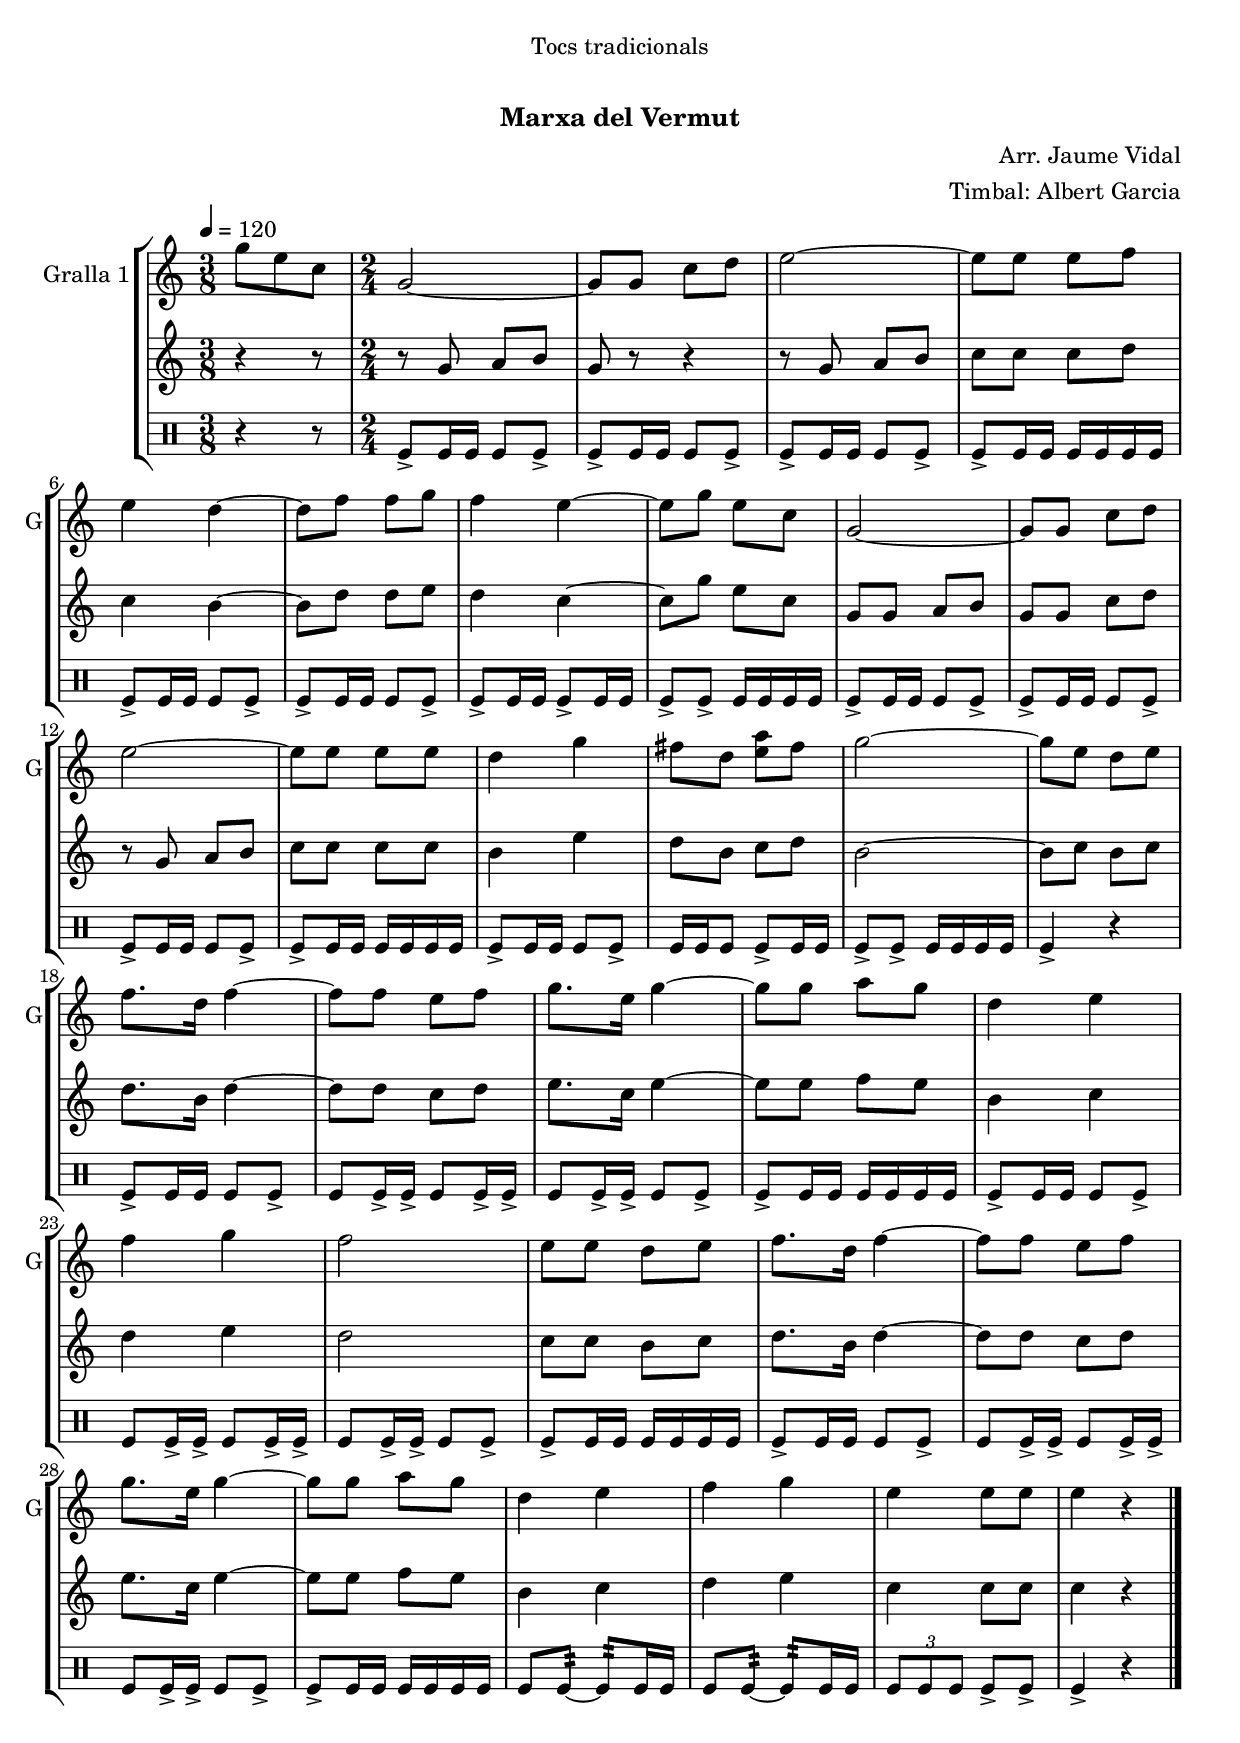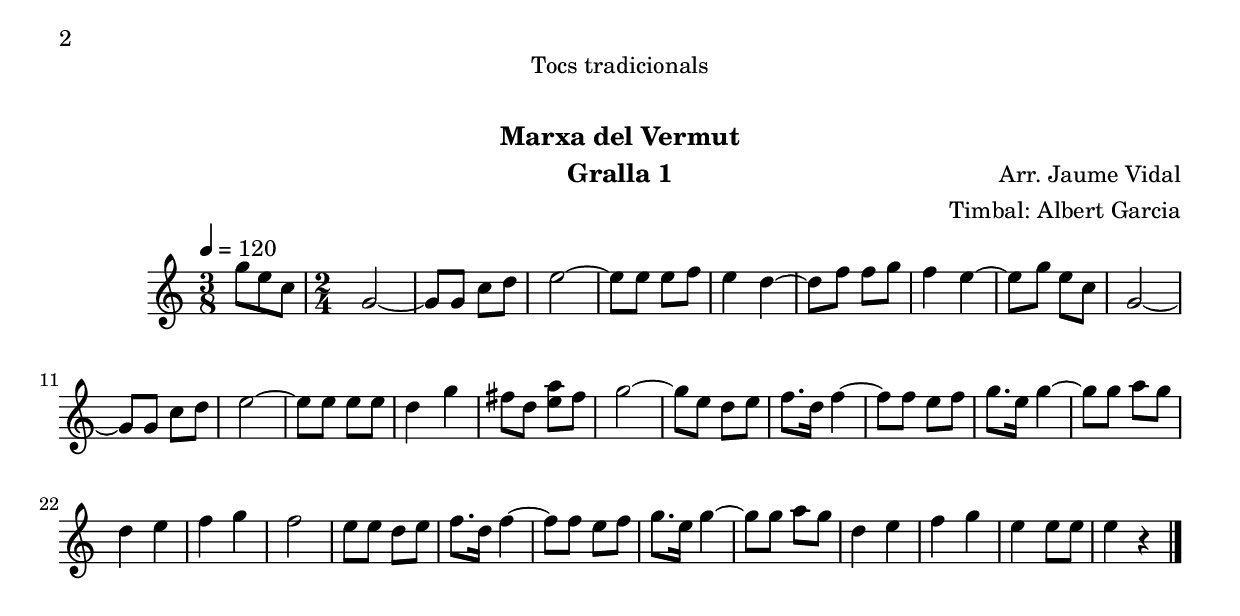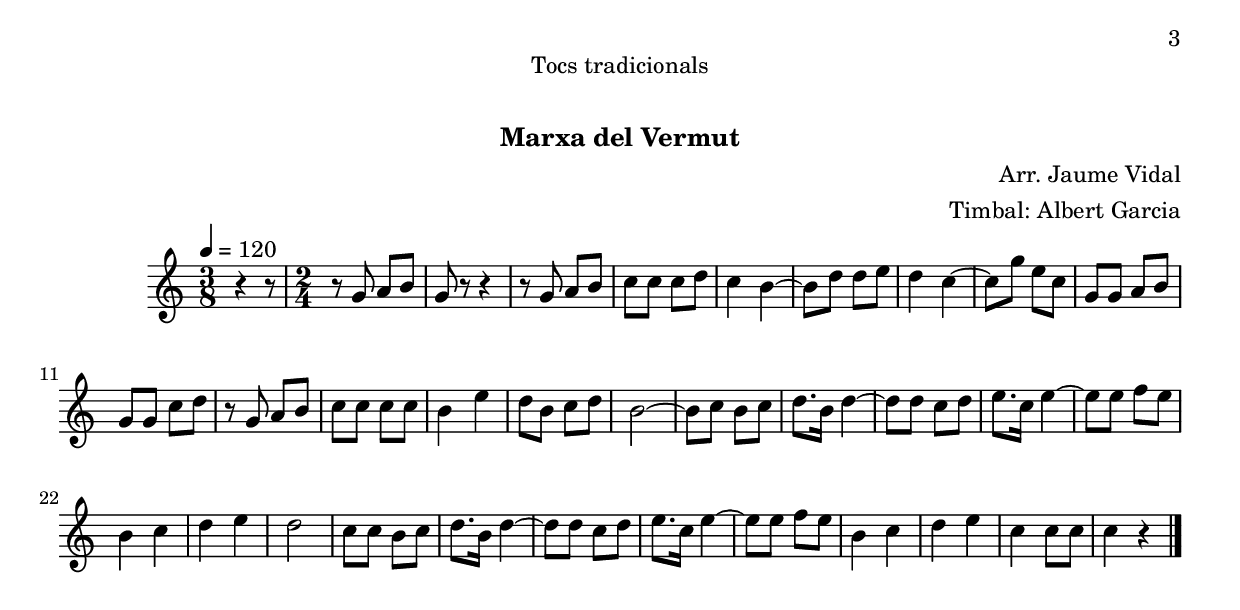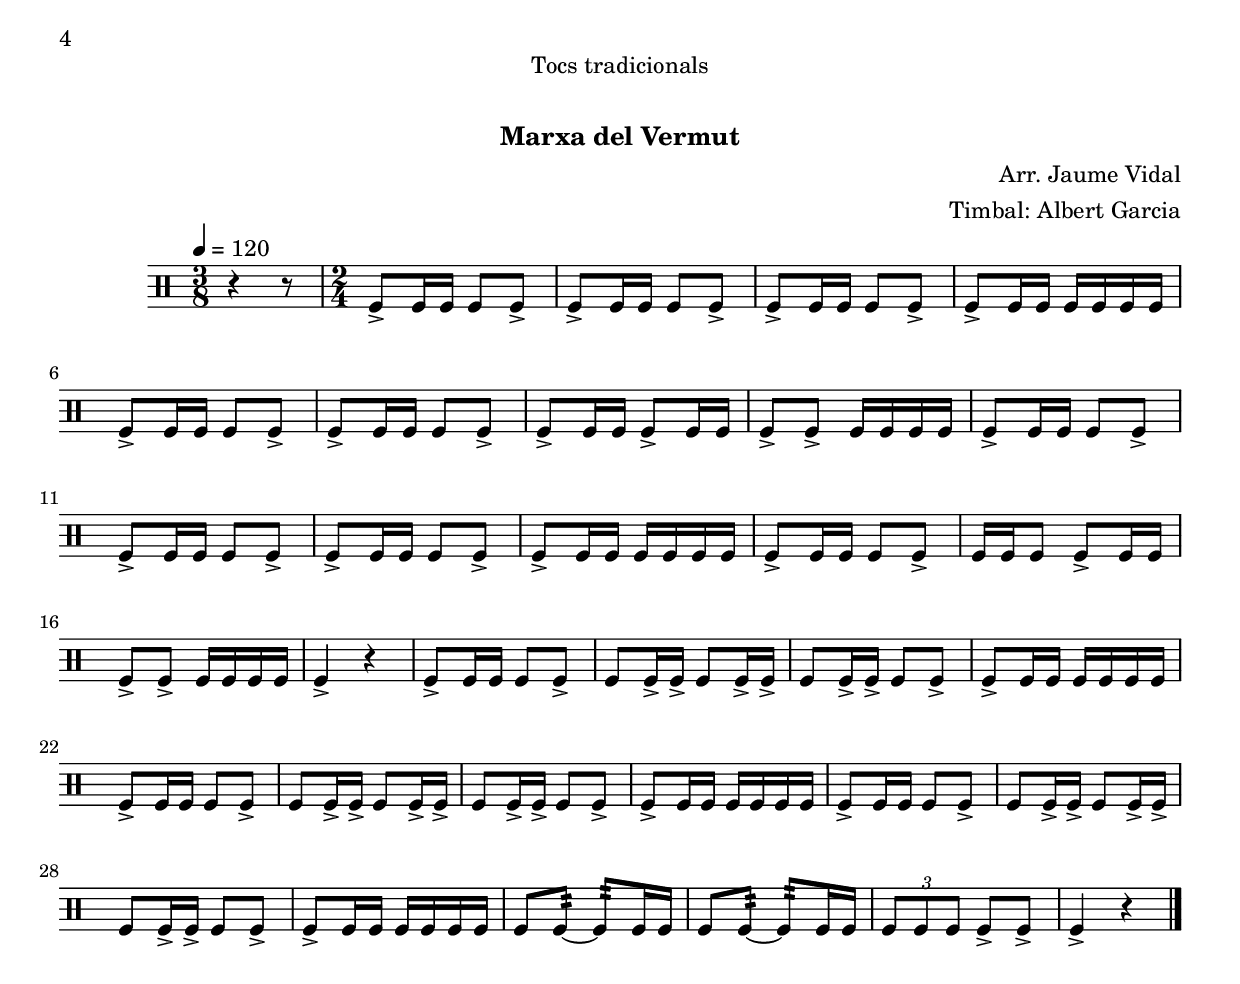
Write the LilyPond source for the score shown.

\version "2.22.1"

\header {
  dedication="Tocs tradicionals"
  title="   "
  subtitle="Marxa del Vermut"
  subsubtitle=""
  poet=""
  meter=""
  piece=""
  composer="Arr. Jaume Vidal"
  arranger="Timbal: Albert Garcia"
  opus=""
  instrument=""
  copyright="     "
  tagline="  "
}

liniaroAa =
\relative g''
{
  \tempo 4=120
  \clef treble
  \key c \major
  \time 3/8
  g8 e c  |
  \time 2/4   g2 ~  |
  g8 g c d  |
  e2 ~  |
  %05
  e8 e e f  |
  e4 d ~  |
  d8 f f g  |
  f4 e ~  |
  e8 g e c  |
  %10
  g2 ~  |
  g8 g c d  |
  e2 ~  |
  e8 e e e  |
  d4 g  |
  %15
  fis8 d <e a> fis  |
  g2 ~  |
  g8 e d e  |
  f8. d16 f4 ~  |
  f8 f e f  |
  %20
  g8. e16 g4 ~  |
  g8 g a g  |
  d4 e  |
  f4 g  |
  f2  |
  %25
  e8 e d e  |
  f8. d16 f4 ~  |
  f8 f e f  |
  g8. e16 g4 ~  |
  g8 g a g  |
  %30
  d4 e  |
  f4 g  |
  e4 e8 e  |
  e4 r  \bar "|."
}

liniaroAb =
\relative g'
{
  \tempo 4=120
  \clef treble
  \key c \major
  \time 3/8
  r4 r8  |
  \time 2/4   r8 g a b  |
  g8 r r4  |
  r8 g a b  |
  %05
  c8 c c d  |
  c4 b ~  |
  b8 d d e  |
  d4 c ~  |
  c8 g' e c  |
  %10
  g8 g a b  |
  g8 g c d  |
  r8 g, a b  |
  c8 c c c  |
  b4 e  |
  %15
  d8 b c d  |
  b2 ~  |
  b8 c b c  |
  d8. b16 d4 ~  |
  d8 d c d  |
  %20
  e8. c16 e4 ~  |
  e8 e f e  |
  b4 c  |
  d4 e  |
  d2  |
  %25
  c8 c b c  |
  d8. b16 d4 ~  |
  d8 d c d  |
  e8. c16 e4 ~  |
  e8 e f e  |
  %30
  b4 c  |
  d4 e  |
  c4 c8 c  |
  c4 r  \bar "|."
}

liniaroAc =
\drummode
{
  \tempo 4=120
  \time 3/8
  r4 r8  |
  \time 2/4   tomfl8-> tomfl16 tomfl tomfl8 tomfl->  |
  tomfl8-> tomfl16 tomfl tomfl8 tomfl->  |
  tomfl8-> tomfl16 tomfl tomfl8 tomfl->  |
  %05
  tomfl8-> tomfl16 tomfl tomfl tomfl tomfl tomfl  |
  tomfl8-> tomfl16 tomfl tomfl8 tomfl->  |
  tomfl8-> tomfl16 tomfl tomfl8 tomfl->  |
  tomfl8-> tomfl16 tomfl tomfl8-> tomfl16 tomfl  |
  tomfl8-> tomfl-> tomfl16 tomfl tomfl tomfl  |
  %10
  tomfl8-> tomfl16 tomfl tomfl8 tomfl->  |
  tomfl8-> tomfl16 tomfl tomfl8 tomfl->  |
  tomfl8-> tomfl16 tomfl tomfl8 tomfl->  |
  tomfl8-> tomfl16 tomfl tomfl tomfl tomfl tomfl  |
  tomfl8-> tomfl16 tomfl tomfl8 tomfl->  |
  %15
  tomfl16 tomfl tomfl8 tomfl-> tomfl16 tomfl  |
  tomfl8-> tomfl-> tomfl16 tomfl tomfl tomfl  |
  tomfl4-> r  |
  tomfl8-> tomfl16 tomfl tomfl8 tomfl->  |
  tomfl8 tomfl16-> tomfl-> tomfl8 tomfl16-> tomfl->  |
  %20
  tomfl8 tomfl16-> tomfl-> tomfl8 tomfl->  |
  tomfl8-> tomfl16 tomfl tomfl tomfl tomfl tomfl  |
  tomfl8-> tomfl16 tomfl tomfl8 tomfl->  |
  tomfl8 tomfl16-> tomfl-> tomfl8 tomfl16-> tomfl->  |
  tomfl8 tomfl16-> tomfl-> tomfl8 tomfl->  |
  %25
  tomfl8-> tomfl16 tomfl tomfl tomfl tomfl tomfl  |
  tomfl8-> tomfl16 tomfl tomfl8 tomfl->  |
  tomfl8 tomfl16-> tomfl-> tomfl8 tomfl16-> tomfl->  |
  tomfl8 tomfl16-> tomfl-> tomfl8 tomfl->  |
  tomfl8-> tomfl16 tomfl tomfl tomfl tomfl tomfl  |
  %30
  tomfl8 tomfl:32 ~ tomfl:32 tomfl16 tomfl  |
  tomfl8 tomfl:32 ~ tomfl:32 tomfl16 tomfl  |
  \times 2/3 { tomfl8 tomfl tomfl } tomfl-> tomfl->  |
  tomfl4-> r  \bar "|."
}

\bookpart {
  \score {
    \new StaffGroup {
      \override Score.RehearsalMark #'self-alignment-X = #LEFT
      <<
        \new Staff \with {instrumentName = #"Gralla 1" shortInstrumentName = #"G"} \liniaroAa
        \new Staff \with {instrumentName = #"" shortInstrumentName = #" "} \liniaroAb
        \new DrumStaff \with {instrumentName = #"" shortInstrumentName = #" "} \liniaroAc
      >>
    }
    \layout {}
  }
  \score { \unfoldRepeats
    \new StaffGroup {
      \override Score.RehearsalMark #'self-alignment-X = #LEFT
      <<
        \new Staff \with {instrumentName = #"Gralla 1" shortInstrumentName = #"G"} \liniaroAa
        \new Staff \with {instrumentName = #"" shortInstrumentName = #" "} \liniaroAb
        \new DrumStaff \with {instrumentName = #"" shortInstrumentName = #" "} \liniaroAc
      >>
    }
    \midi {
      \set Staff.midiInstrument = "oboe"
      \set DrumStaff.midiInstrument = "drums"
    }
  }
}

\bookpart {
  \header {instrument="Gralla 1"}
  \score {
    \new StaffGroup {
      \override Score.RehearsalMark #'self-alignment-X = #LEFT
      <<
        \new Staff \liniaroAa
      >>
    }
    \layout {}
  }
  \score { \unfoldRepeats
    \new StaffGroup {
      \override Score.RehearsalMark #'self-alignment-X = #LEFT
      <<
        \new Staff \liniaroAa
      >>
    }
    \midi {
      \set Staff.midiInstrument = "oboe"
      \set DrumStaff.midiInstrument = "drums"
    }
  }
}

\bookpart {
  \header {instrument=""}
  \score {
    \new StaffGroup {
      \override Score.RehearsalMark #'self-alignment-X = #LEFT
      <<
        \new Staff \liniaroAb
      >>
    }
    \layout {}
  }
  \score { \unfoldRepeats
    \new StaffGroup {
      \override Score.RehearsalMark #'self-alignment-X = #LEFT
      <<
        \new Staff \liniaroAb
      >>
    }
    \midi {
      \set Staff.midiInstrument = "oboe"
      \set DrumStaff.midiInstrument = "drums"
    }
  }
}

\bookpart {
  \header {instrument=""}
  \score {
    \new StaffGroup {
      \override Score.RehearsalMark #'self-alignment-X = #LEFT
      <<
        \new DrumStaff \liniaroAc
      >>
    }
    \layout {}
  }
  \score { \unfoldRepeats
    \new StaffGroup {
      \override Score.RehearsalMark #'self-alignment-X = #LEFT
      <<
        \new DrumStaff \liniaroAc
      >>
    }
    \midi {
      \set Staff.midiInstrument = "oboe"
      \set DrumStaff.midiInstrument = "drums"
    }
  }
}

